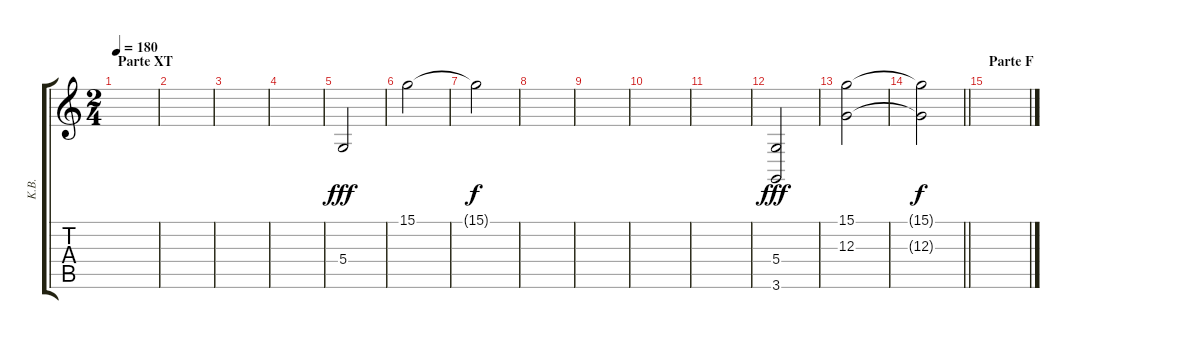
\track ("K.B." "K.B.") {instrument lead1square}
\staff {score tabs}
\tuning (E4 B3 G3 D3 A2 E2) {hide}
\ts (2 4)
\section ("" "Parte XT")
\tempo 180
\clef g2
\ks c
|
|
|
|
5.4.2{dy fff} |
15.1.2 |
15.1{t}.2{dy f} |
|
|
|
|
(5.4 3.6).2{dy fff} |
(15.1 12.3).2 |
\barLineRight lightlight
(15.1{t} 12.3{t}).2{dy f} |
\section ("" "Parte F")
